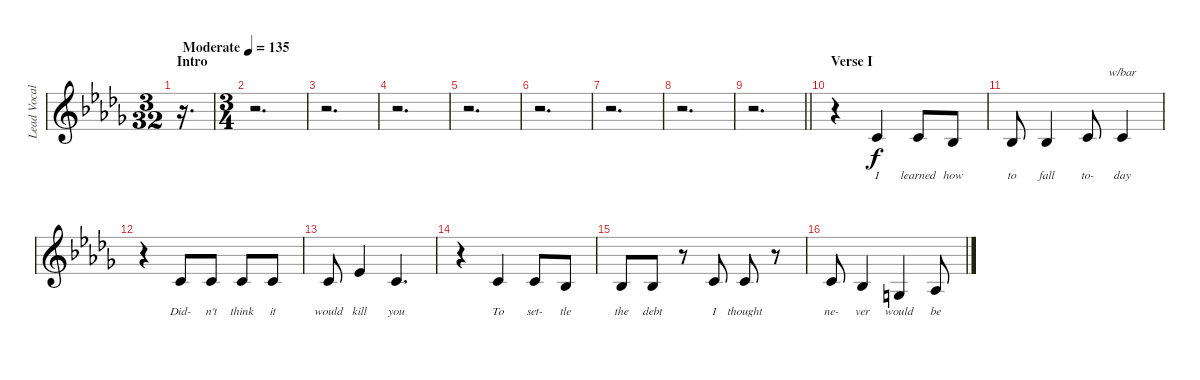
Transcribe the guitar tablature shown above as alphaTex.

\track ("Lead Vocals" "Lead Vocal") {instrument lead6voice}
\staff {score}
\tuning (D4 A3 F3 C3 G2 C2) {hide}
\ts (3 32)
\section ("" "Intro")
\tempo (135 "Moderate")
\clef g2
\ks db
r.16{d dy f instrument lead6voice} |
\ts (3 4)
r.2{d} |
r.2{d} |
r.2{d} |
r.2{d} |
r.2{d} |
r.2{d} |
r.2{d} |
\barLineRight lightlight
r.2{d} |
\section ("" "Verse I")
r.4 7.3.4{lyrics (0 "I") lyrics (1 "") lyrics (2 "") lyrics (3 "") lyrics (4 "")} 7.3.8{lyrics (0 "learned") lyrics (1 "") lyrics (2 "") lyrics (3 "") lyrics (4 "")} 10.4.8{lyrics (0 "how") lyrics (1 "") lyrics (2 "") lyrics (3 "") lyrics (4 "")} |
10.4.8{lyrics (0 "to") lyrics (1 "") lyrics (2 "") lyrics (3 "") lyrics (4 "")} 10.4.4{lyrics (0 "fall") lyrics (1 "") lyrics (2 "") lyrics (3 "") lyrics (4 "")} 7.3.8{lyrics (0 "to-") lyrics (1 "") lyrics (2 "") lyrics (3 "") lyrics (4 "")} 10.5.4{tbe (custom default 0 14 25 14 35 0 60 0) lyrics (0 "day") lyrics (1 "") lyrics (2 "") lyrics (3 "") lyrics (4 "")} |
r.4 7.3.8{lyrics (0 "Did-") lyrics (1 "") lyrics (2 "") lyrics (3 "") lyrics (4 "")} 7.3.8{lyrics (0 "n't") lyrics (1 "") lyrics (2 "") lyrics (3 "") lyrics (4 "")} 7.3.8{lyrics (0 "think") lyrics (1 "") lyrics (2 "") lyrics (3 "") lyrics (4 "")} 7.3.8{lyrics (0 "it") lyrics (1 "") lyrics (2 "") lyrics (3 "") lyrics (4 "")} |
7.3.8{lyrics (0 "would") lyrics (1 "") lyrics (2 "") lyrics (3 "") lyrics (4 "")} 10.3.4{lyrics (0 "kill") lyrics (1 "") lyrics (2 "") lyrics (3 "") lyrics (4 "")} 10.4{be (custom 0 4 15 4 25 0 60 0)}.4{d lyrics (0 "you") lyrics (1 "") lyrics (2 "") lyrics (3 "") lyrics (4 "")} |
r.4 7.3.4{lyrics (0 "To") lyrics (1 "") lyrics (2 "") lyrics (3 "") lyrics (4 "")} 7.3.8{lyrics (0 "set-") lyrics (1 "") lyrics (2 "") lyrics (3 "") lyrics (4 "")} 10.4.8{lyrics (0 "tle") lyrics (1 "") lyrics (2 "") lyrics (3 "") lyrics (4 "")} |
10.4.8{lyrics (0 "the") lyrics (1 "") lyrics (2 "") lyrics (3 "") lyrics (4 "")} 10.4.8{lyrics (0 "debt") lyrics (1 "") lyrics (2 "") lyrics (3 "") lyrics (4 "")} r.8 7.3.8{lyrics (0 "I") lyrics (1 "") lyrics (2 "") lyrics (3 "") lyrics (4 "")} 7.3.8{lyrics (0 "thought") lyrics (1 "") lyrics (2 "") lyrics (3 "") lyrics (4 "")} r.8 |
7.3.8{lyrics (0 "ne-") lyrics (1 "") lyrics (2 "") lyrics (3 "") lyrics (4 "")} 10.4.4{lyrics (0 "ver") lyrics (1 "") lyrics (2 "") lyrics (3 "") lyrics (4 "")} 7.4.4{lyrics (0 "would") lyrics (1 "") lyrics (2 "") lyrics (3 "") lyrics (4 "")} 8.4.8{lyrics (0 "be") lyrics (1 "") lyrics (2 "") lyrics (3 "") lyrics (4 "")}
